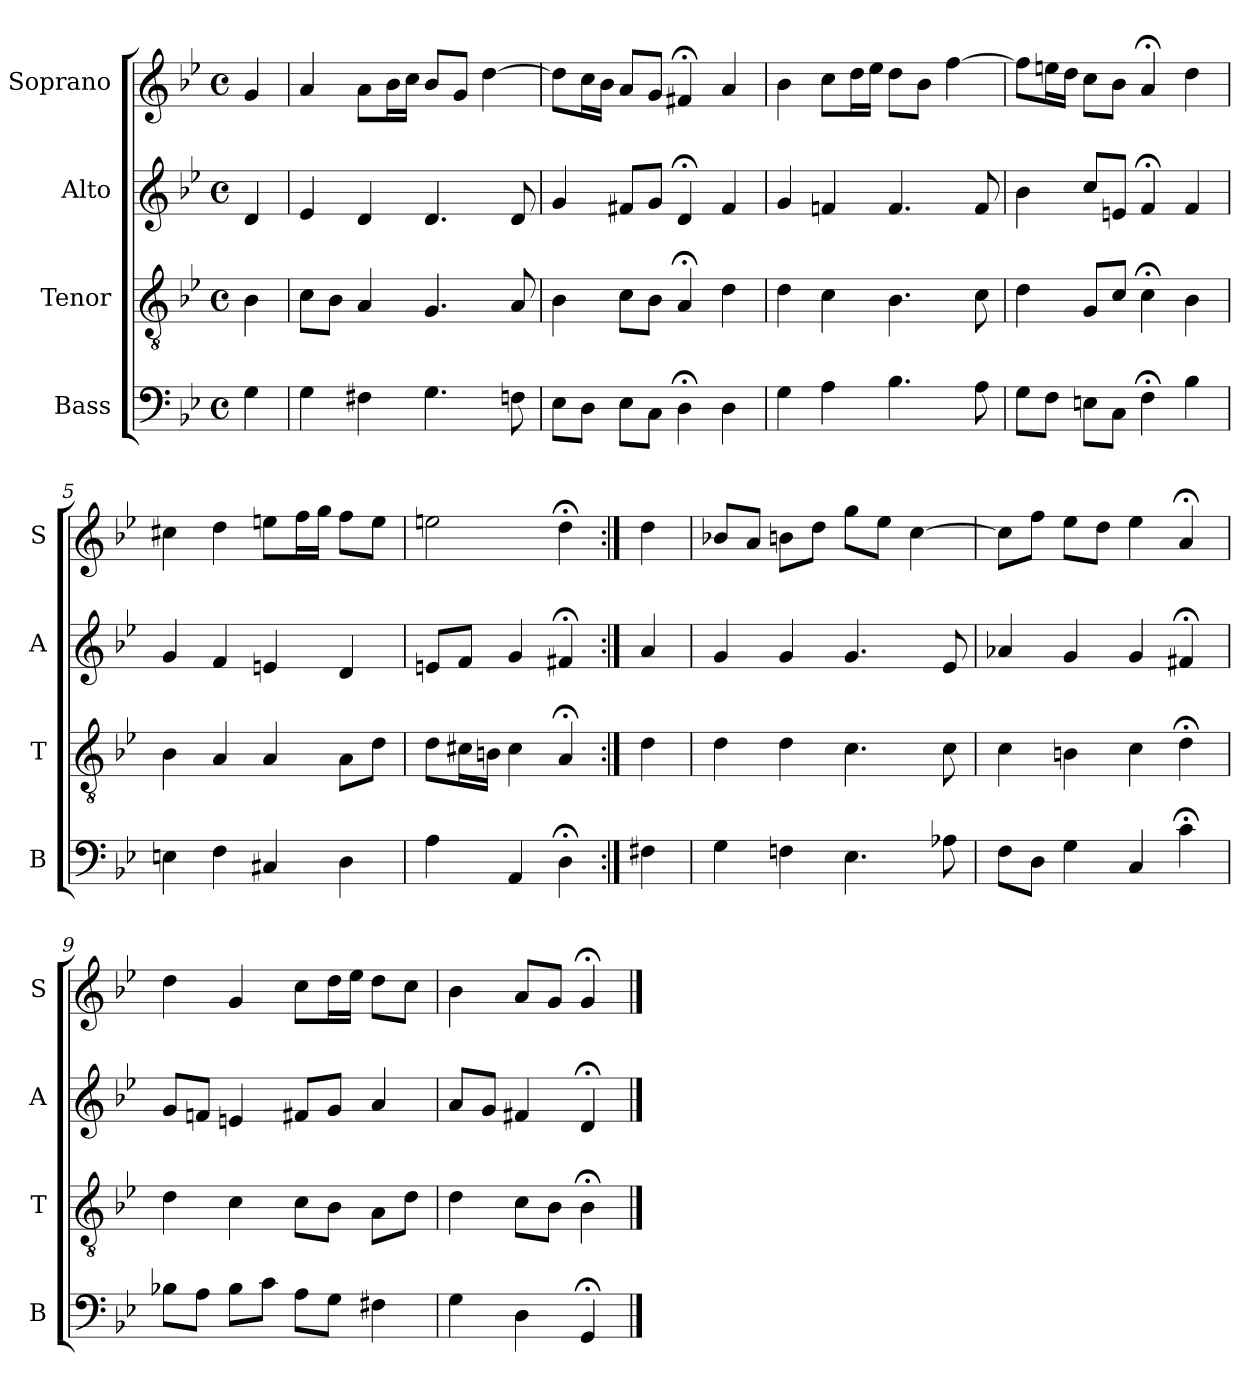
**kern	**kern	**kern	**kern
*part4	*part3	*part2	*part1
*staff4	*staff3	*staff2	*staff1
*I"Bass	*I"Tenor	*I"Alto	*I"Soprano
*I'B	*I'T	*I'A	*I'S
*clefF4	*clefGv2	*clefG2	*clefG2
*k[b-e-]	*k[b-e-]	*k[b-e-]	*k[b-e-]
*g:	*g:	*g:	*g:
*M4/4	*M4/4	*M4/4	*M4/4
*met(c)	*met(c)	*met(c)	*met(c)
*MM100	*MM100	*MM100	*MM100
=	=	=	=
4G	4B-	4d	4g
=1	=1	=1	=1
4G	8cL	4e-	4a
.	8B-J	.	.
4F#X	4A	4d	8aL
.	.	.	16b-L
.	.	.	16ccJJ
4.G	4.G	4.d	8b-L
.	.	.	8gJ
.	.	.	[4dd
8Fn	8A	8d	.
=2	=2	=2	=2
8E-L	4B-	4g	8ddL]
8DJ	.	.	16ccL
.	.	.	16b-JJ
8E-L	8cL	8f#XL	8aL
8CJ	8B-J	8gJ	8gJ
4D;<	4A;<	4d;<	4f#X;<
4D	4d	4f#	4a
=3	=3	=3	=3
4G	4d	4g	4b-
4A	4c	4fn	8ccL
.	.	.	16ddL
.	.	.	16ee-JJ
4.B-	4.B-	4.f	8ddL
.	.	.	8b-J
.	.	.	[4ff
8A	8c	8f	.
=4	=4	=4	=4
8GL	4d	4b-	8ffL]
8FJ	.	.	16eenL
.	.	.	16ddJJ
8EnL	8GL	8ccL	8ccL
8CJ	8cJ	8enJ	8b-J
4F;<	4c;<	4f;<	4a;<
4B-	4B-	4f	4dd
=5	=5	=5	=5
4En	4B-	4g	4cc#X
4F	4A	4f	4dd
4C#X	4A	4en	8eenL
.	.	.	16ffL
.	.	.	16ggJJ
4D	8AL	4d	8ffL
.	8dJ	.	8eeJ
=6	=6	=6	=6
4A	8dL	8enL	2een
.	16c#XL	8fJ	.
.	16BnJJ	.	.
4AA	4c#	4g	.
4D;<	4A;<	4f#X;<	4dd;<
=:|!	=:|!	=:|!	=:|!
4F#X	4d	4a	4dd
=7	=7	=7	=7
4G	4d	4g	8b-XL
.	.	.	8aJ
4Fn	4d	4g	8bnL
.	.	.	8ddJ
4.E-	4.c	4.g	8ggL
.	.	.	8ee-J
.	.	.	[4cc
8A-X	8c	8e-	.
=8	=8	=8	=8
8FL	4c	4a-X	8ccL]
8DJ	.	.	8ffJ
4G	4Bn	4g	8ee-L
.	.	.	8ddJ
4C	4c	4g	4ee-
4c;<	4d;<	4f#X;<	4a;<
=9	=9	=9	=9
8B-XL	4d	8gL	4dd
8AJ	.	8fnJ	.
8B-L	4c	4en	4g
8cJ	.	.	.
8AL	8cL	8f#XL	8ccL
8GJ	8B-J	8gJ	16ddL
.	.	.	16ee-JJ
4F#X	8AL	4a	8ddL
.	8dJ	.	8ccJ
=10	=10	=10	=10
4G	4d	8aL	4b-
.	.	8gJ	.
4Di	8ciL	4f#Xi	8aiL
.	8B-J	.	8gJ
4GG;<	4B-;<	4d;<	4g;<
==	==	==	==
*-	*-	*-	*-
